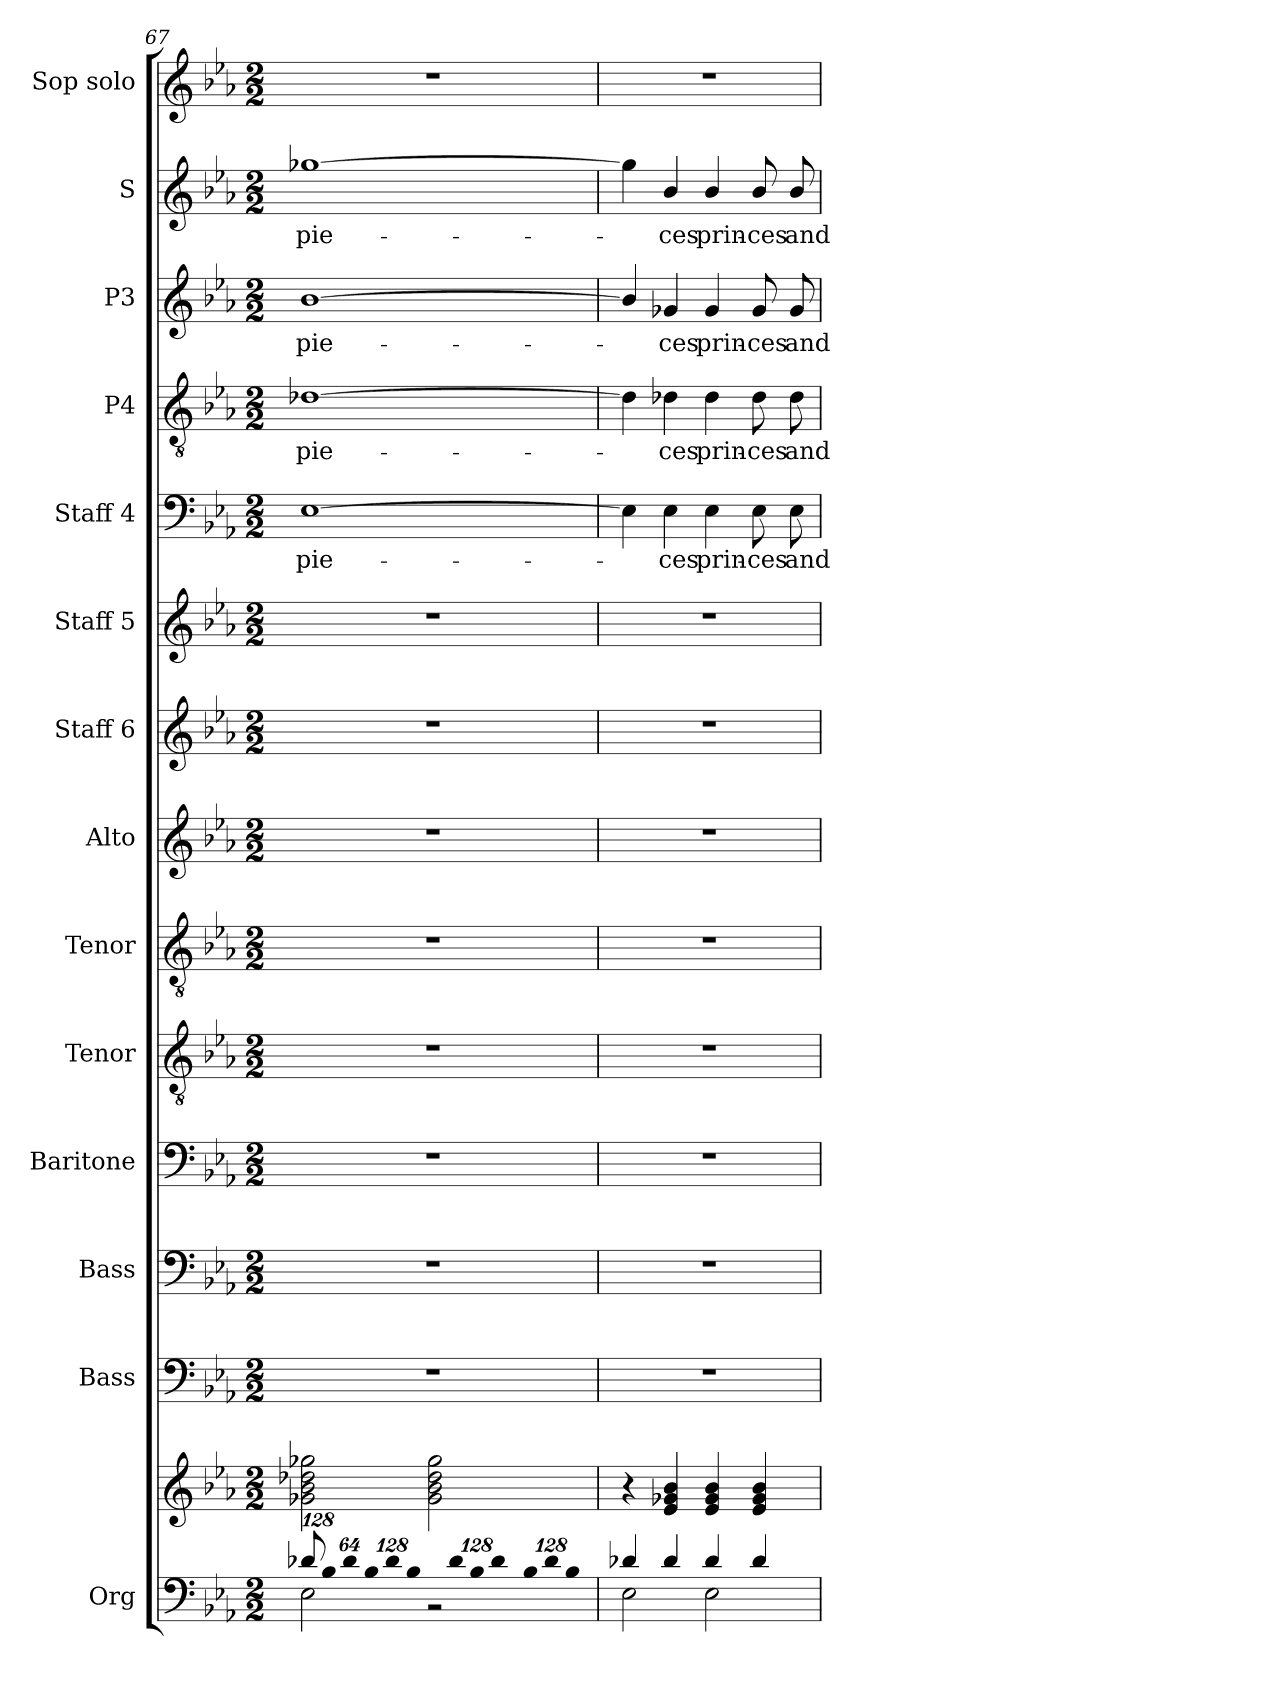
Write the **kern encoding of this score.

**kern	**kern	**kern	**kern	**kern	**kern	**kern	**kern	**kern	**kern	**kern	**text	**kern	**text	**kern	**text	**kern	**text	**kern
*part14	*part14	*part13	*part12	*part11	*part10	*part9	*part8	*part7	*part6	*part5	*part5	*part4	*part4	*part3	*part3	*part2	*part2	*part1
*staff15	*staff14	*staff13	*staff12	*staff11	*staff10	*staff9	*staff8	*staff7	*staff6	*staff5	*staff5	*staff4	*staff4	*staff3	*staff3	*staff2	*staff2	*staff1
*I"Org	*	*I"Bass	*I"Bass	*I"Baritone	*I"Tenor	*I"Tenor	*I"Alto	*I"Staff 6	*I"Staff 5	*I"Staff 4	*	*I"P4	*	*I"P3	*	*I"S	*	*I"Sop solo
*I'Org.	*	*I'B.	*I'B.	*I'Bar.	*I'T.	*I'T.	*I'A.	*I'Sta. 6	*I'Sta. 5	*I'Sta. 4	*	*	*	*	*	*	*	*I'S.
*clefF4	*clefG2	*clefF4	*clefF4	*clefF4	*clefGv2	*clefGv2	*clefG2	*clefG2	*clefG2	*clefF4	*	*clefGv2	*	*clefG2	*	*clefG2	*	*clefG2
*	*	*	*	*	*ITrd7c12	*ITrd7c12	*	*	*	*	*	*	*	*	*	*	*	*
*k[b-e-a-]	*k[b-e-a-]	*k[b-e-a-]	*k[b-e-a-]	*k[b-e-a-]	*k[b-e-a-]	*k[b-e-a-]	*k[b-e-a-]	*k[b-e-a-]	*k[b-e-a-]	*k[b-e-a-]	*	*k[b-e-a-]	*	*k[b-e-a-]	*	*k[b-e-a-]	*	*k[b-e-a-]
*E-:	*E-:	*E-:	*E-:	*E-:	*E-:	*E-:	*E-:	*E-:	*E-:	*E-:	*	*E-:	*	*E-:	*	*E-:	*	*E-:
*M2/2	*M2/2	*M2/2	*M2/2	*M2/2	*M2/2	*M2/2	*M2/2	*M2/2	*M2/2	*M2/2	*	*M2/2	*	*M2/2	*	*M2/2	*	*M2/2
*Xbrackettup	*	*	*	*	*	*	*	*	*	*	*	*	*	*	*	*	*	*
=67	=67	=67	=67	=67	=67	=67	=67	=67	=67	=67	=67	=67	=67	=67	=67	=67	=67	=67
!LO:N:vis=8	!	!	!	!	!	!	!	!	!	!	!	!	!	!	!	!	!	!
*^	*	*	*	*	*	*	*	*	*	*	*	*	*	*	*	*	*	*
!	!	!	!	!	!	!	!	!	!	!	!	!LO:LY:b:color=#000000	!	!	!	!	!	!	!
!	!	!	!	!	!	!	!	!	!	!	!	!	!	!LO:LY:b:color=#000000	!	!	!	!	!
!	!	!	!	!	!	!	!	!	!	!	!	!	!	!	!	!LO:LY:b:color=#000000	!	!	!
!	!	!	!	!	!	!	!	!	!	!	!	!	!	!	!	!	!	!LO:LY:b:color=#000000	!
1024%85d-Xi/	2E-i\	2g-Xi\ 2b-i 2dd-Xi 2gg-Xi	1r	1r	1r	1r	1r	1r	1r	1r	[1E-i	pie-	[1d-Xi	pie-	[1b-i	pie-	[1gg-Xi	pie-	1r
!LO:N:vis=8	!	!	!	!	!	!	!	!	!	!	!	!	!	!	!	!	!	!	!
1024%85B-i/	.	.	.	.	.	.	.	.	.	.	.	.	.	.	.	.	.	.	.
!LO:N:vis=8	!	!	!	!	!	!	!	!	!	!	!	!	!	!	!	!	!	!	!
512%43d-i/	.	.	.	.	.	.	.	.	.	.	.	.	.	.	.	.	.	.	.
!LO:N:vis=8	!	!	!	!	!	!	!	!	!	!	!	!	!	!	!	!	!	!	!
1024%85B-i/	.	.	.	.	.	.	.	.	.	.	.	.	.	.	.	.	.	.	.
!LO:N:vis=8	!	!	!	!	!	!	!	!	!	!	!	!	!	!	!	!	!	!	!
1024%85d-i/	.	.	.	.	.	.	.	.	.	.	.	.	.	.	.	.	.	.	.
!LO:N:vis=8	!	!	!	!	!	!	!	!	!	!	!	!	!	!	!	!	!	!	!
512%43B-i/	.	.	.	.	.	.	.	.	.	.	.	.	.	.	.	.	.	.	.
!LO:N:vis=8	!	!	!	!	!	!	!	!	!	!	!	!	!	!	!	!	!	!	!
1024%85d-i/	2r	2g-i\ 2b-i 2dd-i 2gg-i	.	.	.	.	.	.	.	.	.	.	.	.	.	.	.	.	.
!LO:N:vis=8	!	!	!	!	!	!	!	!	!	!	!	!	!	!	!	!	!	!	!
1024%85B-i/	.	.	.	.	.	.	.	.	.	.	.	.	.	.	.	.	.	.	.
!LO:N:vis=8	!	!	!	!	!	!	!	!	!	!	!	!	!	!	!	!	!	!	!
512%43d-i/	.	.	.	.	.	.	.	.	.	.	.	.	.	.	.	.	.	.	.
!LO:N:vis=8	!	!	!	!	!	!	!	!	!	!	!	!	!	!	!	!	!	!	!
1024%85B-i/	.	.	.	.	.	.	.	.	.	.	.	.	.	.	.	.	.	.	.
!LO:N:vis=8	!	!	!	!	!	!	!	!	!	!	!	!	!	!	!	!	!	!	!
1024%85d-i/	.	.	.	.	.	.	.	.	.	.	.	.	.	.	.	.	.	.	.
!LO:N:vis=8	!	!	!	!	!	!	!	!	!	!	!	!	!	!	!	!	!	!	!
512%43B-i/	.	.	.	.	.	.	.	.	.	.	.	.	.	.	.	.	.	.	.
=68	=68	=68	=68	=68	=68	=68	=68	=68	=68	=68	=68	=68	=68	=68	=68	=68	=68	=68	=68
4d-Xi/	2E-i\	4r	1r	1r	1r	1r	1r	1r	1r	1r	4E-i\]	.	4d-i\]	.	4b-i/]	.	4gg-i\]	.	1r
!	!	!	!	!	!	!	!	!	!	!	!	!LO:LY:b:color=#000000	!	!	!	!	!	!	!
!	!	!	!	!	!	!	!	!	!	!	!	!	!	!LO:LY:b:color=#000000	!	!	!	!	!
!	!	!	!	!	!	!	!	!	!	!	!	!	!	!	!	!LO:LY:b:color=#000000	!	!	!
!	!	!	!	!	!	!	!	!	!	!	!	!	!	!	!	!	!	!LO:LY:b:color=#000000	!
4d-i/	.	4e-i/ 4g-Xi 4b-i	.	.	.	.	.	.	.	.	4E-i\	-ces	4d-Xi\	-ces	4g-Xi/	-ces	4b-i/	-ces	.
!	!	!	!	!	!	!	!	!	!	!	!	!LO:LY:b:color=#000000	!	!	!	!	!	!	!
!	!	!	!	!	!	!	!	!	!	!	!	!	!	!LO:LY:b:color=#000000	!	!	!	!	!
!	!	!	!	!	!	!	!	!	!	!	!	!	!	!	!	!LO:LY:b:color=#000000	!	!	!
!	!	!	!	!	!	!	!	!	!	!	!	!	!	!	!	!	!	!LO:LY:b:color=#000000	!
4d-i/	2E-i\	4e-i/ 4g-i 4b-i	.	.	.	.	.	.	.	.	4E-i\	prin-	4d-i\	prin-	4g-i/	prin-	4b-i/	prin-	.
!	!	!	!	!	!	!	!	!	!	!	!	!LO:LY:b:color=#000000	!	!	!	!	!	!	!
!	!	!	!	!	!	!	!	!	!	!	!	!	!	!LO:LY:b:color=#000000	!	!	!	!	!
!	!	!	!	!	!	!	!	!	!	!	!	!	!	!	!	!LO:LY:b:color=#000000	!	!	!
!	!	!	!	!	!	!	!	!	!	!	!	!	!	!	!	!	!	!LO:LY:b:color=#000000	!
4d-i/	.	4e-i/ 4g-i 4b-i	.	.	.	.	.	.	.	.	8E-i\	-ces	8d-i\	-ces	8g-i/	-ces	8b-i/	-ces	.
!	!	!	!	!	!	!	!	!	!	!	!	!LO:LY:b:color=#000000	!	!	!	!	!	!	!
!	!	!	!	!	!	!	!	!	!	!	!	!	!	!LO:LY:b:color=#000000	!	!	!	!	!
!	!	!	!	!	!	!	!	!	!	!	!	!	!	!	!	!LO:LY:b:color=#000000	!	!	!
!	!	!	!	!	!	!	!	!	!	!	!	!	!	!	!	!	!	!LO:LY:b:color=#000000	!
.	.	.	.	.	.	.	.	.	.	.	8E-i\	and	8d-i\	and	8g-i/	and	8b-i/	and	.
*v	*v	*	*	*	*	*	*	*	*	*	*	*	*	*	*	*	*	*	*
=	=	=	=	=	=	=	=	=	=	=	=	=	=	=	=	=	=	=
*-	*-	*-	*-	*-	*-	*-	*-	*-	*-	*-	*-	*-	*-	*-	*-	*-	*-	*-
